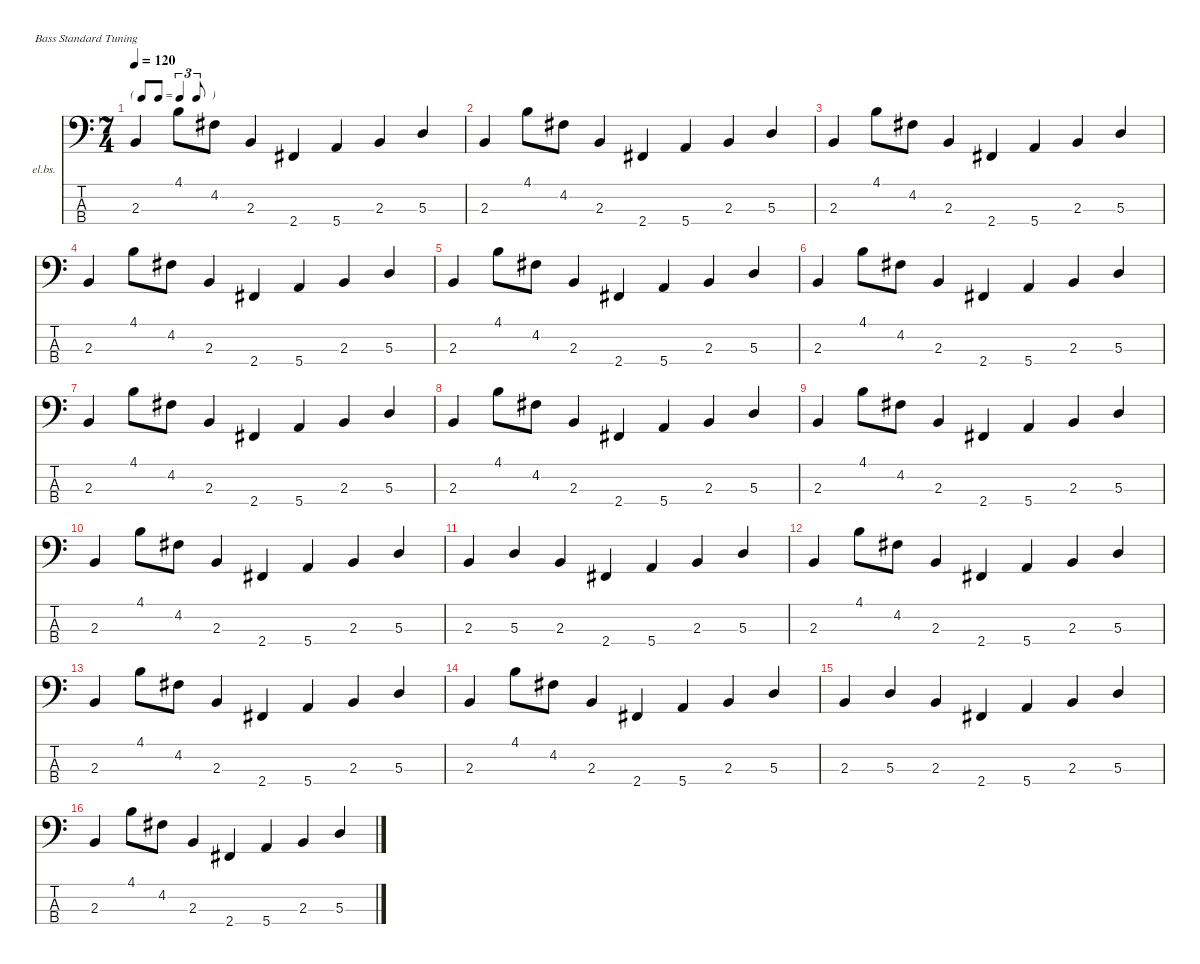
\defaultSystemsLayout 4
\hideDynamics
\bracketExtendMode nobrackets
\firstSystemTrackNameOrientation horizontal
\otherSystemsTrackNameOrientation horizontal
\track ("Bass" "el.bs.") {instrument electricbassfinger}
\staff {score tabs}
\tuning (G2 D2 A1 E1)
\ts (7 4)
\beaming (8 6 4 4)
\tf triplet8th
\tempo 120
\clef f4
\ks c
2.3.4{dy f instrument electricbassfinger beam Up} 4.1.8{beam Down} 4.2{acc #}.8{beam Down} 2.3.4{beam Up} 2.4{acc #}.4{beam Up} 5.4.4{beam Up} 2.3.4{beam Up} 5.3.4{beam Up} |
2.3.4{beam Up} 4.1.8{beam Down} 4.2{acc #}.8{beam Down} 2.3.4{beam Up} 2.4{acc #}.4{beam Up} 5.4.4{beam Up} 2.3.4{beam Up} 5.3.4{beam Up} |
2.3.4{beam Up} 4.1.8{beam Down} 4.2{acc #}.8{beam Down} 2.3.4{beam Up} 2.4{acc #}.4{beam Up} 5.4.4{beam Up} 2.3.4{beam Up} 5.3.4{beam Up} |
2.3.4{beam Up} 4.1.8{beam Down} 4.2{acc #}.8{beam Down} 2.3.4{beam Up} 2.4{acc #}.4{beam Up} 5.4.4{beam Up} 2.3.4{beam Up} 5.3.4{beam Up} |
2.3.4{beam Up} 4.1.8{beam Down} 4.2{acc #}.8{beam Down} 2.3.4{beam Up} 2.4{acc #}.4{beam Up} 5.4.4{beam Up} 2.3.4{beam Up} 5.3.4{beam Up} |
2.3.4{beam Up} 4.1.8{beam Down} 4.2{acc #}.8{beam Down} 2.3.4{beam Up} 2.4{acc #}.4{beam Up} 5.4.4{beam Up} 2.3.4{beam Up} 5.3.4{beam Up} |
2.3.4{beam Up} 4.1.8{beam Down} 4.2{acc #}.8{beam Down} 2.3.4{beam Up} 2.4{acc #}.4{beam Up} 5.4.4{beam Up} 2.3.4{beam Up} 5.3.4{beam Up} |
2.3.4{beam Up} 4.1.8{beam Down} 4.2{acc #}.8{beam Down} 2.3.4{beam Up} 2.4{acc #}.4{beam Up} 5.4.4{beam Up} 2.3.4{beam Up} 5.3.4{beam Up} |
2.3.4{beam Up} 4.1.8{beam Down} 4.2{acc #}.8{beam Down} 2.3.4{beam Up} 2.4{acc #}.4{beam Up} 5.4.4{beam Up} 2.3.4{beam Up} 5.3.4{beam Up} |
2.3.4{beam Up} 4.1.8{beam Down} 4.2{acc #}.8{beam Down} 2.3.4{beam Up} 2.4{acc #}.4{beam Up} 5.4.4{beam Up} 2.3.4{beam Up} 5.3.4{beam Up} |
2.3.4{beam Up} 5.3.4{beam Up} 2.3.4{beam Up} 2.4{acc #}.4{beam Up} 5.4.4{beam Up} 2.3.4{beam Up} 5.3.4{beam Up} |
2.3.4{beam Up} 4.1.8{beam Down} 4.2{acc #}.8{beam Down} 2.3.4{beam Up} 2.4{acc #}.4{beam Up} 5.4.4{beam Up} 2.3.4{beam Up} 5.3.4{beam Up} |
2.3.4{beam Up} 4.1.8{beam Down} 4.2{acc #}.8{beam Down} 2.3.4{beam Up} 2.4{acc #}.4{beam Up} 5.4.4{beam Up} 2.3.4{beam Up} 5.3.4{beam Up} |
2.3.4{beam Up} 4.1.8{beam Down} 4.2{acc #}.8{beam Down} 2.3.4{beam Up} 2.4{acc #}.4{beam Up} 5.4.4{beam Up} 2.3.4{beam Up} 5.3.4{beam Up} |
2.3.4{beam Up} 5.3.4{beam Up} 2.3.4{beam Up} 2.4{acc #}.4{beam Up} 5.4.4{beam Up} 2.3.4{beam Up} 5.3.4{beam Up} |
2.3.4{beam Up} 4.1.8{beam Down} 4.2{acc #}.8{beam Down} 2.3.4{beam Up} 2.4{acc #}.4{beam Up} 5.4.4{beam Up} 2.3.4{beam Up} 5.3.4{beam Up}
